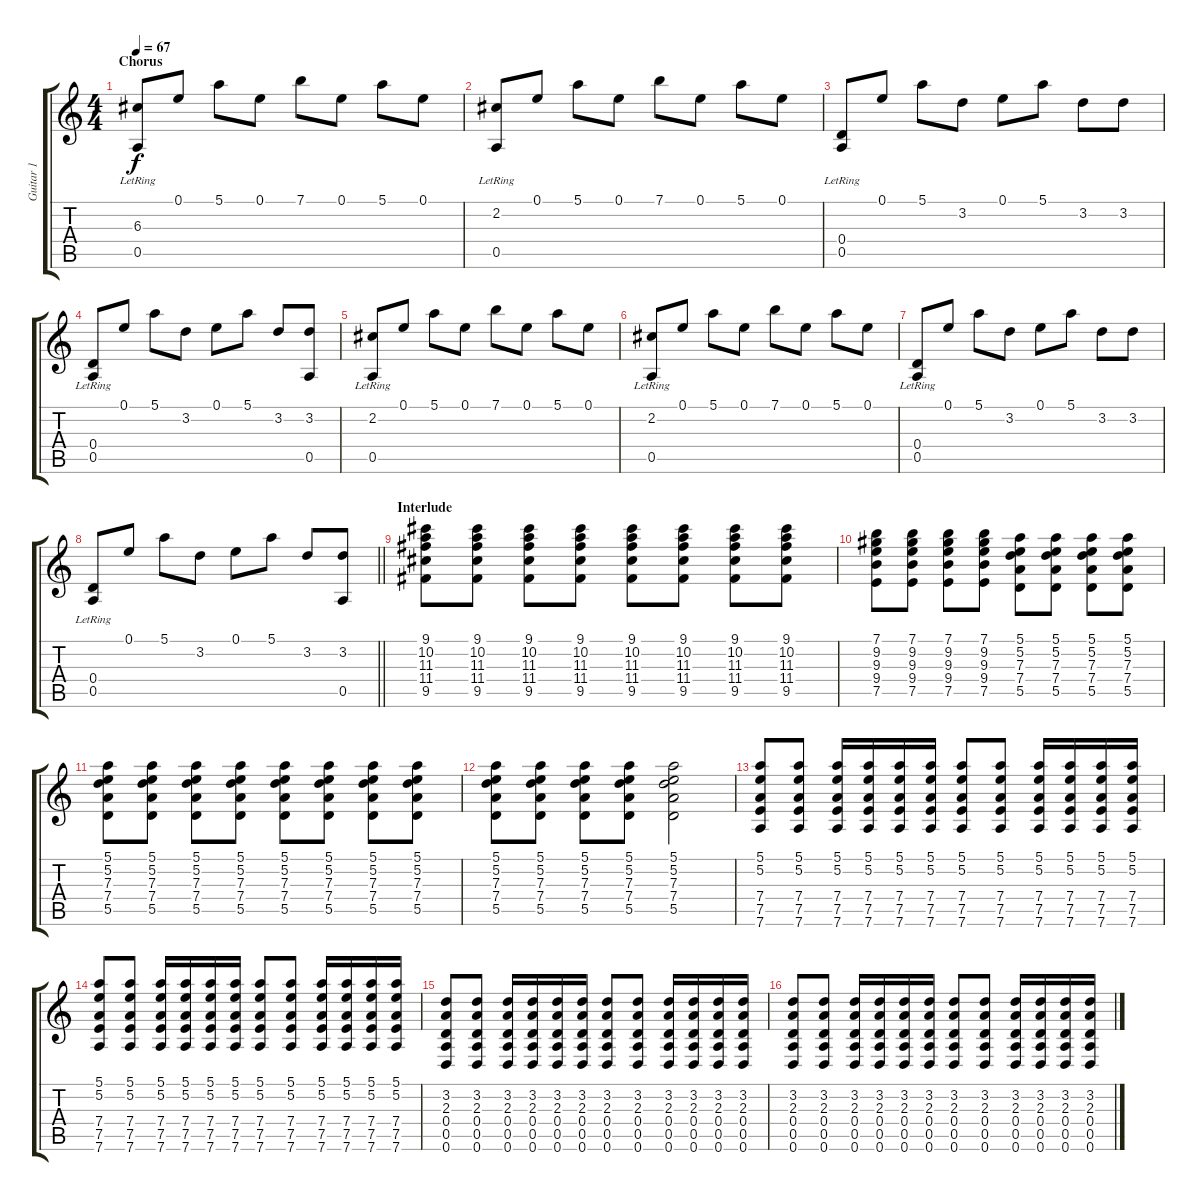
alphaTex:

\track ("Guitar 1" "Guitar 1") {instrument acousticguitarsteel}
\staff {score tabs}
\tuning (E4 B3 G3 D3 A2 D2) {hide}
\ts (4 4)
\section ("" "Chorus")
\tempo 67
\clef g2
\ks c
(6.3{lr} 0.5{lr}).8{dy f volume 8} 0.1.8 5.1.8 0.1.8 7.1.8 0.1.8 5.1.8 0.1.8 |
(2.2{lr} 0.5{lr}).8 0.1.8 5.1.8 0.1.8 7.1.8 0.1.8 5.1.8 0.1.8 |
(0.4{lr} 0.5{lr}).8 0.1.8 5.1.8 3.2.8 0.1.8 5.1.8 3.2.8 3.2.8 |
(0.4{lr} 0.5{lr}).8 0.1.8 5.1.8 3.2.8 0.1.8 5.1.8 3.2.8 (3.2 0.5).8 |
(2.2{lr} 0.5{lr}).8 0.1.8 5.1.8 0.1.8 7.1.8 0.1.8 5.1.8 0.1.8 |
(2.2{lr} 0.5{lr}).8 0.1.8 5.1.8 0.1.8 7.1.8 0.1.8 5.1.8 0.1.8 |
(0.4{lr} 0.5{lr}).8 0.1.8 5.1.8 3.2.8 0.1.8 5.1.8 3.2.8 3.2.8 |
\barLineRight lightlight
(0.4{lr} 0.5{lr}).8 0.1.8 5.1.8 3.2.8 0.1.8 5.1.8 3.2.8 (3.2 0.5).8 |
\section ("" "Interlude")
(9.1 10.2 11.3 11.4 9.5).8{volume 5} (9.1 10.2 11.3 11.4 9.5).8 (9.1 10.2 11.3 11.4 9.5).8 (9.1 10.2 11.3 11.4 9.5).8 (9.1 10.2 11.3 11.4 9.5).8 (9.1 10.2 11.3 11.4 9.5).8 (9.1 10.2 11.3 11.4 9.5).8 (9.1 10.2 11.3 11.4 9.5).8 |
(7.1 9.2 9.3 9.4 7.5).8 (7.1 9.2 9.3 9.4 7.5).8 (7.1 9.2 9.3 9.4 7.5).8 (7.1 9.2 9.3 9.4 7.5).8 (5.1 5.2 7.3 7.4 5.5).8 (5.1 5.2 7.3 7.4 5.5).8 (5.1 5.2 7.3 7.4 5.5).8 (5.1 5.2 7.3 7.4 5.5).8 |
(5.1 5.2 7.3 7.4 5.5).8 (5.1 5.2 7.3 7.4 5.5).8 (5.1 5.2 7.3 7.4 5.5).8 (5.1 5.2 7.3 7.4 5.5).8 (5.1 5.2 7.3 7.4 5.5).8 (5.1 5.2 7.3 7.4 5.5).8 (5.1 5.2 7.3 7.4 5.5).8 (5.1 5.2 7.3 7.4 5.5).8 |
(5.1 5.2 7.3 7.4 5.5).8 (5.1 5.2 7.3 7.4 5.5).8 (5.1 5.2 7.3 7.4 5.5).8 (5.1 5.2 7.3 7.4 5.5).8 (5.1 5.2 7.3 7.4 5.5).2 |
(5.1 5.2 7.4 7.5 7.6).8 (5.1 5.2 7.4 7.5 7.6).8 (5.1 5.2 7.4 7.5 7.6).16 (5.1 5.2 7.4 7.5 7.6).16 (5.1 5.2 7.4 7.5 7.6).16 (5.1 5.2 7.4 7.5 7.6).16 (5.1 5.2 7.4 7.5 7.6).8 (5.1 5.2 7.4 7.5 7.6).8 (5.1 5.2 7.4 7.5 7.6).16 (5.1 5.2 7.4 7.5 7.6).16 (5.1 5.2 7.4 7.5 7.6).16 (5.1 5.2 7.4 7.5 7.6).16 |
(5.1 5.2 7.4 7.5 7.6).8 (5.1 5.2 7.4 7.5 7.6).8 (5.1 5.2 7.4 7.5 7.6).16 (5.1 5.2 7.4 7.5 7.6).16 (5.1 5.2 7.4 7.5 7.6).16 (5.1 5.2 7.4 7.5 7.6).16 (5.1 5.2 7.4 7.5 7.6).8 (5.1 5.2 7.4 7.5 7.6).8 (5.1 5.2 7.4 7.5 7.6).16 (5.1 5.2 7.4 7.5 7.6).16 (5.1 5.2 7.4 7.5 7.6).16 (5.1 5.2 7.4 7.5 7.6).16 |
(3.2 2.3 0.4 0.5 0.6).8 (3.2 2.3 0.4 0.5 0.6).8 (3.2 2.3 0.4 0.5 0.6).16 (3.2 2.3 0.4 0.5 0.6).16 (3.2 2.3 0.4 0.5 0.6).16 (3.2 2.3 0.4 0.5 0.6).16 (3.2 2.3 0.4 0.5 0.6).8 (3.2 2.3 0.4 0.5 0.6).8 (3.2 2.3 0.4 0.5 0.6).16 (3.2 2.3 0.4 0.5 0.6).16 (3.2 2.3 0.4 0.5 0.6).16 (3.2 2.3 0.4 0.5 0.6).16 |
(3.2 2.3 0.4 0.5 0.6).8 (3.2 2.3 0.4 0.5 0.6).8 (3.2 2.3 0.4 0.5 0.6).16 (3.2 2.3 0.4 0.5 0.6).16 (3.2 2.3 0.4 0.5 0.6).16 (3.2 2.3 0.4 0.5 0.6).16 (3.2 2.3 0.4 0.5 0.6).8 (3.2 2.3 0.4 0.5 0.6).8 (3.2 2.3 0.4 0.5 0.6).16 (3.2 2.3 0.4 0.5 0.6).16 (3.2 2.3 0.4 0.5 0.6).16 (3.2 2.3 0.4 0.5 0.6).16
